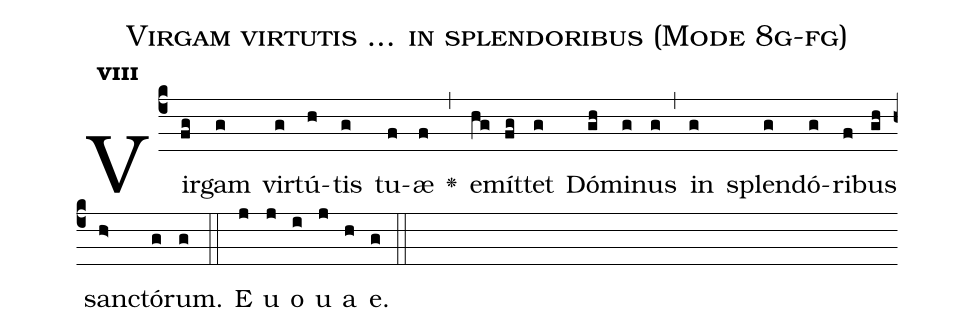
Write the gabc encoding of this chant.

name:Virgam virtutis ... in splendoribus (Mode 8g-fg);
office-part:Antiphona;
mode:8;
%%
initial-style: 1;
name: Virgam virtutis ... in splendoribus
book: Antiphonae & Responsoria/Tomus II, p. 32;
occasion: Hebdomada II Quadragesimae Dominica;
office-part: Vesperae II Ant 1;
user-notes: ;
commentary: ;
annotation: 8g;
centering-scheme: english;
fontsize: 12;
font: OFLSortsMillGoudy;
height: 11;
width: 4.5;
%%
(c4)Vir(fg)gam(g) vir(g)tú(h)tis(g) tu(f)æ(f) <v>\greheightstar</v>(,) e(hg)mít(fg)tet(g) Dó(gh)mi(g)nus(g) (,) in(g) splen(g)dó(g)ri(f)bus(gh) san(h>)ctó(g)rum.(g) (::)
E(j) u(j) o(i) u(j) a(h) e.(g) (::)
